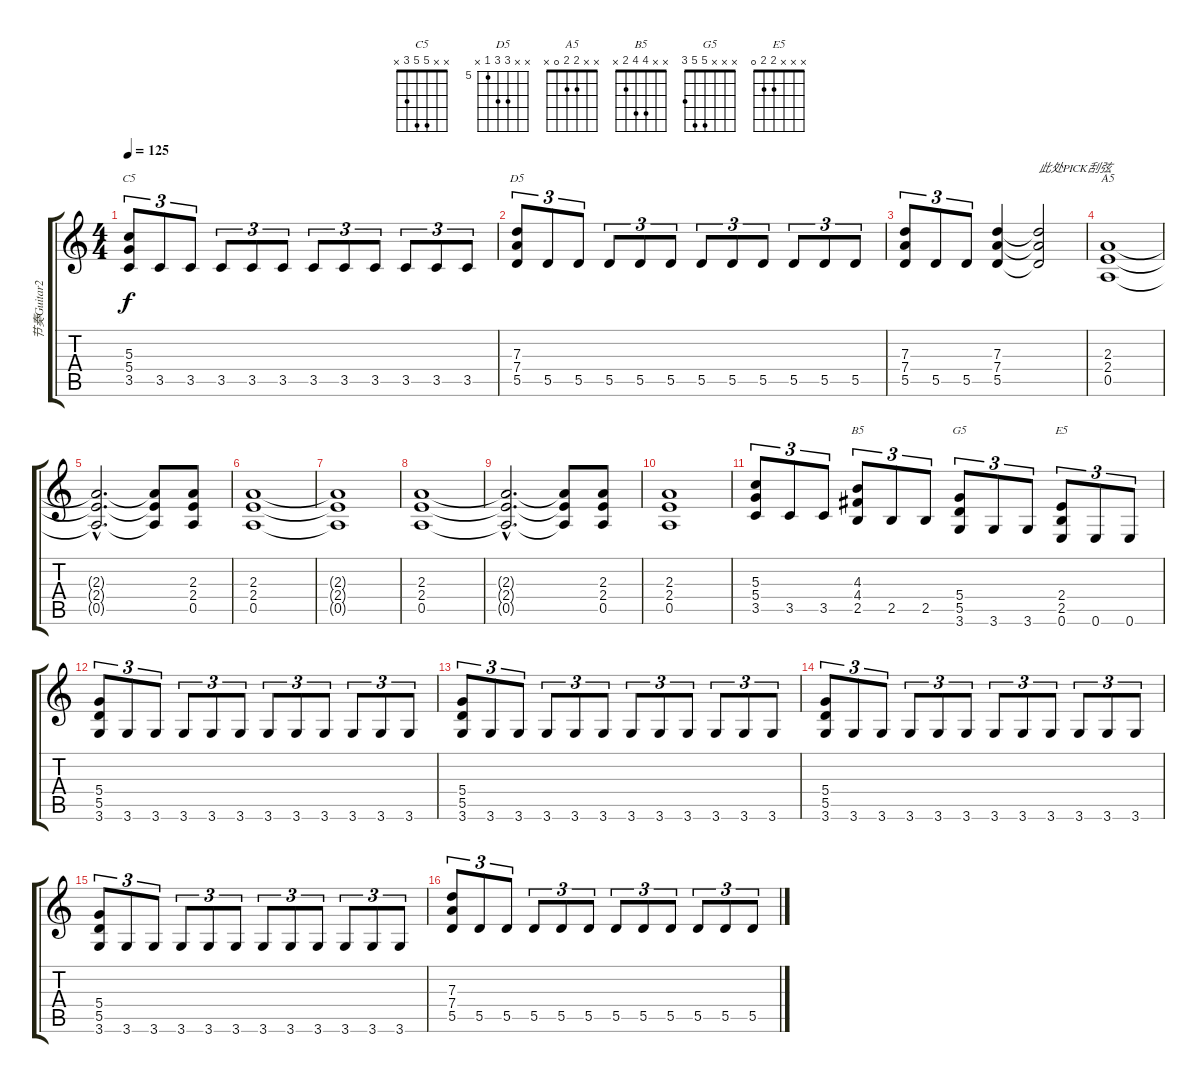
\track ("节奏Guitar2" "节奏Guitar2") {instrument distortionguitar}
\staff {score tabs}
\tuning (E4 B3 G3 D3 A2 E2) {hide}
\chord ("C5" x x 5 5 3 x)
\chord ("D5" x x 7 7 5 x) {firstfret 5}
\chord ("A5" x x 2 2 0 x)
\chord ("B5" x x 4 4 2 x)
\chord ("G5" x x x 5 5 3)
\chord ("E5" x x x 2 2 0)
\ts (4 4)
\tempo 125
\clef g2
\ks c
(5.3 5.4 3.5).8{tu (3 2) ch "C5" dy f} 3.5.8{tu (3 2)} 3.5.8{tu (3 2)} 3.5.8{tu (3 2)} 3.5.8{tu (3 2)} 3.5.8{tu (3 2)} 3.5.8{tu (3 2)} 3.5.8{tu (3 2)} 3.5.8{tu (3 2)} 3.5.8{tu (3 2)} 3.5.8{tu (3 2)} 3.5.8{tu (3 2)} |
(7.3 7.4 5.5).8{tu (3 2) ch "D5"} 5.5.8{tu (3 2)} 5.5.8{tu (3 2)} 5.5.8{tu (3 2)} 5.5.8{tu (3 2)} 5.5.8{tu (3 2)} 5.5.8{tu (3 2)} 5.5.8{tu (3 2)} 5.5.8{tu (3 2)} 5.5.8{tu (3 2)} 5.5.8{tu (3 2)} 5.5.8{tu (3 2)} |
(7.3 7.4 5.5).8{tu (3 2)} 5.5.8{tu (3 2)} 5.5.8{tu (3 2)} (7.3 7.4 5.5).4 (7.3{t} 7.4{t} 5.5{t}).2{txt "此处PICK刮弦"} |
(2.3 2.4 0.5).1{ch "A5"} |
(2.3{hac t} 2.4{hac t} 0.5{hac t}).2{d} (2.3{t} 2.4{t} 0.5{t}).8 (2.3 2.4 0.5).8 |
(2.3 2.4 0.5).1 |
(2.3{t} 2.4{t} 0.5{t}).1 |
(2.3 2.4 0.5).1 |
(2.3{hac t} 2.4{hac t} 0.5{hac t}).2{d} (2.3{t} 2.4{t} 0.5{t}).8 (2.3 2.4 0.5).8 |
(2.3 2.4 0.5).1 |
(5.3 5.4 3.5).8{tu (3 2)} 3.5.8{tu (3 2)} 3.5.8{tu (3 2)} (4.3 4.4 2.5).8{tu (3 2) ch "B5"} 2.5.8{tu (3 2)} 2.5.8{tu (3 2)} (5.4 5.5 3.6).8{tu (3 2) ch "G5"} 3.6.8{tu (3 2)} 3.6.8{tu (3 2)} (2.4 2.5 0.6).8{tu (3 2) ch "E5"} 0.6.8{tu (3 2)} 0.6.8{tu (3 2)} |
(5.4 5.5 3.6).8{tu (3 2)} 3.6.8{tu (3 2)} 3.6.8{tu (3 2)} 3.6.8{tu (3 2)} 3.6.8{tu (3 2)} 3.6.8{tu (3 2)} 3.6.8{tu (3 2)} 3.6.8{tu (3 2)} 3.6.8{tu (3 2)} 3.6.8{tu (3 2)} 3.6.8{tu (3 2)} 3.6.8{tu (3 2)} |
(5.4 5.5 3.6).8{tu (3 2)} 3.6.8{tu (3 2)} 3.6.8{tu (3 2)} 3.6.8{tu (3 2)} 3.6.8{tu (3 2)} 3.6.8{tu (3 2)} 3.6.8{tu (3 2)} 3.6.8{tu (3 2)} 3.6.8{tu (3 2)} 3.6.8{tu (3 2)} 3.6.8{tu (3 2)} 3.6.8{tu (3 2)} |
(5.4 5.5 3.6).8{tu (3 2)} 3.6.8{tu (3 2)} 3.6.8{tu (3 2)} 3.6.8{tu (3 2)} 3.6.8{tu (3 2)} 3.6.8{tu (3 2)} 3.6.8{tu (3 2)} 3.6.8{tu (3 2)} 3.6.8{tu (3 2)} 3.6.8{tu (3 2)} 3.6.8{tu (3 2)} 3.6.8{tu (3 2)} |
(5.4 5.5 3.6).8{tu (3 2)} 3.6.8{tu (3 2)} 3.6.8{tu (3 2)} 3.6.8{tu (3 2)} 3.6.8{tu (3 2)} 3.6.8{tu (3 2)} 3.6.8{tu (3 2)} 3.6.8{tu (3 2)} 3.6.8{tu (3 2)} 3.6.8{tu (3 2)} 3.6.8{tu (3 2)} 3.6.8{tu (3 2)} |
(7.3 7.4 5.5).8{tu (3 2)} 5.5.8{tu (3 2)} 5.5.8{tu (3 2)} 5.5.8{tu (3 2)} 5.5.8{tu (3 2)} 5.5.8{tu (3 2)} 5.5.8{tu (3 2)} 5.5.8{tu (3 2)} 5.5.8{tu (3 2)} 5.5.8{tu (3 2)} 5.5.8{tu (3 2)} 5.5.8{tu (3 2)}
